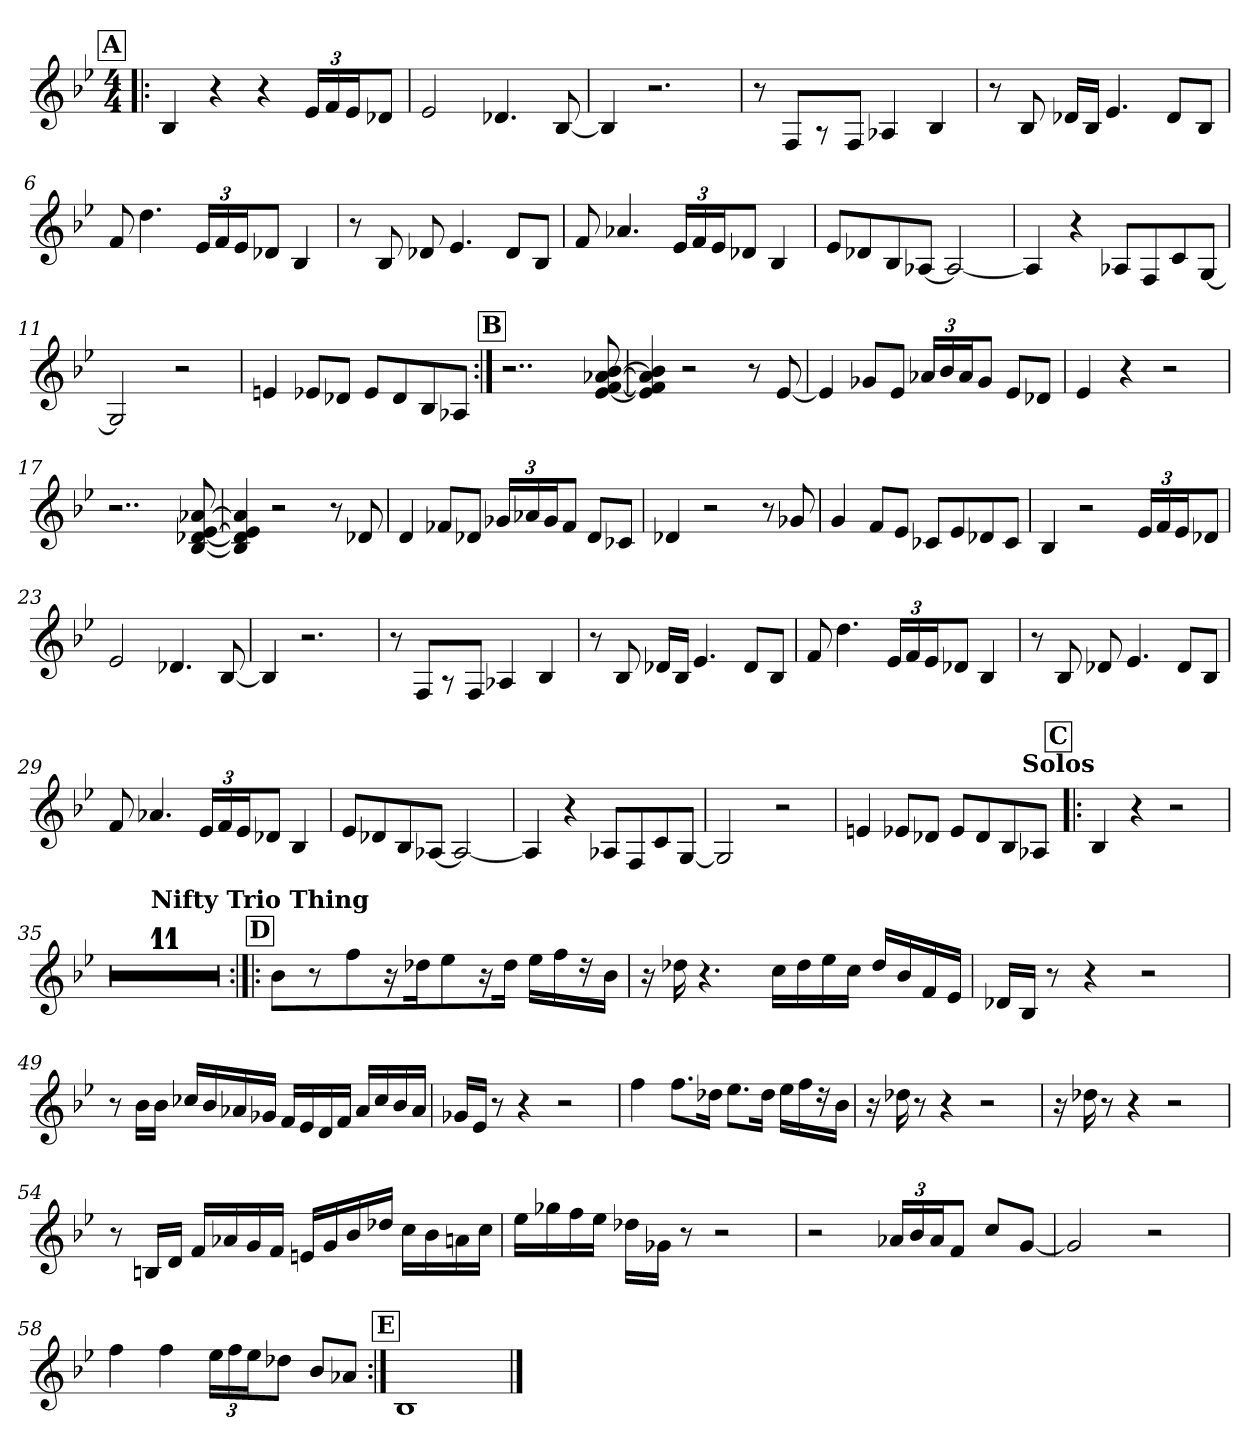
**kern
*part1
*staff1
*clefG2
*k[b-e-]
*B-:
*M4/4
!!LO:REH:place=s1:b:fs=15:t=A
=1!|:
4B-/
4r
4r
*Xbrackettup
24e-/LL
24f/
24e-/J
8d-X/J
=2
2e-/
4.d-X/
[8B-/
=3
4B-/]
2.r
=4
8r
8F/L
8r
8F/J
4A-X/
4B-/
!!LO:LB:g=z
=5
8r
8B-/
16d-X/LL
16B-/JJ
4.e-/
8d-/L
8B-/J
=6
8f/
4.dd\
24e-/LL
24f/
24e-/J
8d-X/J
4B-/
=7
8r
8B-/
8d-X/
4.e-/
8d-/L
8B-/J
=8
8f/
4.a-X/
24e-/LL
24f/
24e-/J
8d-X/J
4B-/
!!LO:LB:g=z
=9
8e-/L
8d-X/
8B-/
[8A-X/J
2A-/_
=10
4A-/]
4r
8A-X/L
8F/
8c/
[8G/J
=11
2G/]
2r
=12
4en/
8e-X/L
8d-X/J
8e-/L
8d-/
8B-/
8A-X/J
!!LO:LB:g=z
!!LO:REH:place=s1:b:fs=15:t=B
=13:|!
2..r
[8e-/ [8f/ [8a-X/ [8b-/
=14
4e-/] 4f/] 4a-/] 4b-/]
2r
8r
[8e-/
=15
4e-/]
8g-X/L
8e-/J
24a-X/LL
24b-/
24a-/J
8g-/J
8e-/L
8d-X/J
=16
4e-/
4r
2r
=17
2..r
[8B-/ [8d-X/ [8e-/ [8a-X/
=18
4B-/] 4d-/] 4e-/] 4a-/]
2r
8r
8d-X/
!!LO:LB:g=z
=19
4d/
8f-X/L
8d-X/J
24g-X/LL
24a-X/
24g-/J
8f-/J
8d-/L
8c-X/J
=20
4d-X/
2r
8r
8g-X/
=21
4g/
8f/L
8e-/J
8c-X/L
8e-/
8d-X/
8c-/J
=22
4B-/
2r
24e-/LL
24f/
24e-/J
8d-X/J
!!LO:LB:g=z
=23
2e-/
4.d-X/
[8B-/
=24
4B-/]
2.r
=25
8r
8F/L
8r
8F/J
4A-X/
4B-/
=26
8r
8B-/
16d-X/LL
16B-/JJ
4.e-/
8d-/L
8B-/J
=27
8f/
4.dd\
24e-/LL
24f/
24e-/J
8d-X/J
4B-/
!!LO:LB:g=z
=28
8r
8B-/
8d-X/
4.e-/
8d-/L
8B-/J
=29
8f/
4.a-X/
24e-/LL
24f/
24e-/J
8d-X/J
4B-/
=30
8e-/L
8d-X/
8B-/
[8A-X/J
2A-/_
=31
4A-/]
4r
8A-X/L
8F/
8c/
[8G/J
!!LO:LB:g=z
=32
2G/]
2r
=33
4en/
8e-X/L
8d-X/J
8e-/L
8d-/
8B-/
8A-X/J
!!LO:LB:g=z
!!LO:REH:place=s1:a:enc=none:fs=15:t=Solos
!!LO:REH:place=s1:b:fs=15:t=C
=34!|:
4B-/
4r
2r
=35
1r
=36
1r
=37
1r
=38
1r
=39
1r
=40
1r
=41
1r
!!LO:PB:g=z
=42
1r
=43
1r
=44
1r
=45
1r
!!LO:LB:g=z
!!LO:REH:place=s1:b:fs=15:t=D
!!LO:REH:place=s1:a:enc=none:fs=15:t=Nifty Trio Thing
=46:|!|:
8b-\
8r
8ff\L
16r
16dd-X\JJ
8ee-\L
16r
16dd-\JJ
16ee-\LL
16ff\
16r
16b-\JJ
=47
16r
16dd-X\
4.r
16cc\LL
16dd-\
16ee-\
16cc\JJ
16dd-/LL
16b-/
16f/
16e-/JJ
=48
16d-X/LL
16B-/JJ
8r
4r
2r
!!LO:PB:g=z
=49
8r
16b-\LL
16b-\JJ
16cc-X/LL
16b-/
16a-X/
16g-X/JJ
16f/LL
16e-/
16d/
16f/JJ
16a-/LL
16cc-/
16b-/
16a-/JJ
=50
16g-X/LL
16e-/JJ
8r
4r
2r
=51
4ff\
8.ff\L
16dd-X\Jk
8.ee-\L
16dd-\Jk
16ee-\LL
16ff\
16r
16b-\JJ
=52
16r
16dd-X\
8r
4r
2r
!!LO:LB:g=z
=53
16r
16dd-X\
8r
4r
2r
=54
8r
16Bn/LL
16d/JJ
16f/LL
16a-X/
16g/
16f/JJ
16en/LL
16g/
16b-/
16dd-X/JJ
16cc\LL
16b-\
16an\
16cc\JJ
=55
16ee-\LL
16gg-X\
16ff\
16ee-\JJ
16dd-X\LL
16g-X\JJ
8r
2r
!!LO:LB:g=z
=56
2r
24a-X/LL
24b-/
24a-/J
8f/J
8cc/L
[8g/J
=57
2g/]
2r
=58
4ff\
4ff\
24ee-\LL
24ff\
24ee-\J
8dd-X\J
8b-/L
8a-X/J
!!LO:LB:g=z
!!LO:REH:place=s1:b:fs=15:t=E
=59:|!
1B-
==
*-
